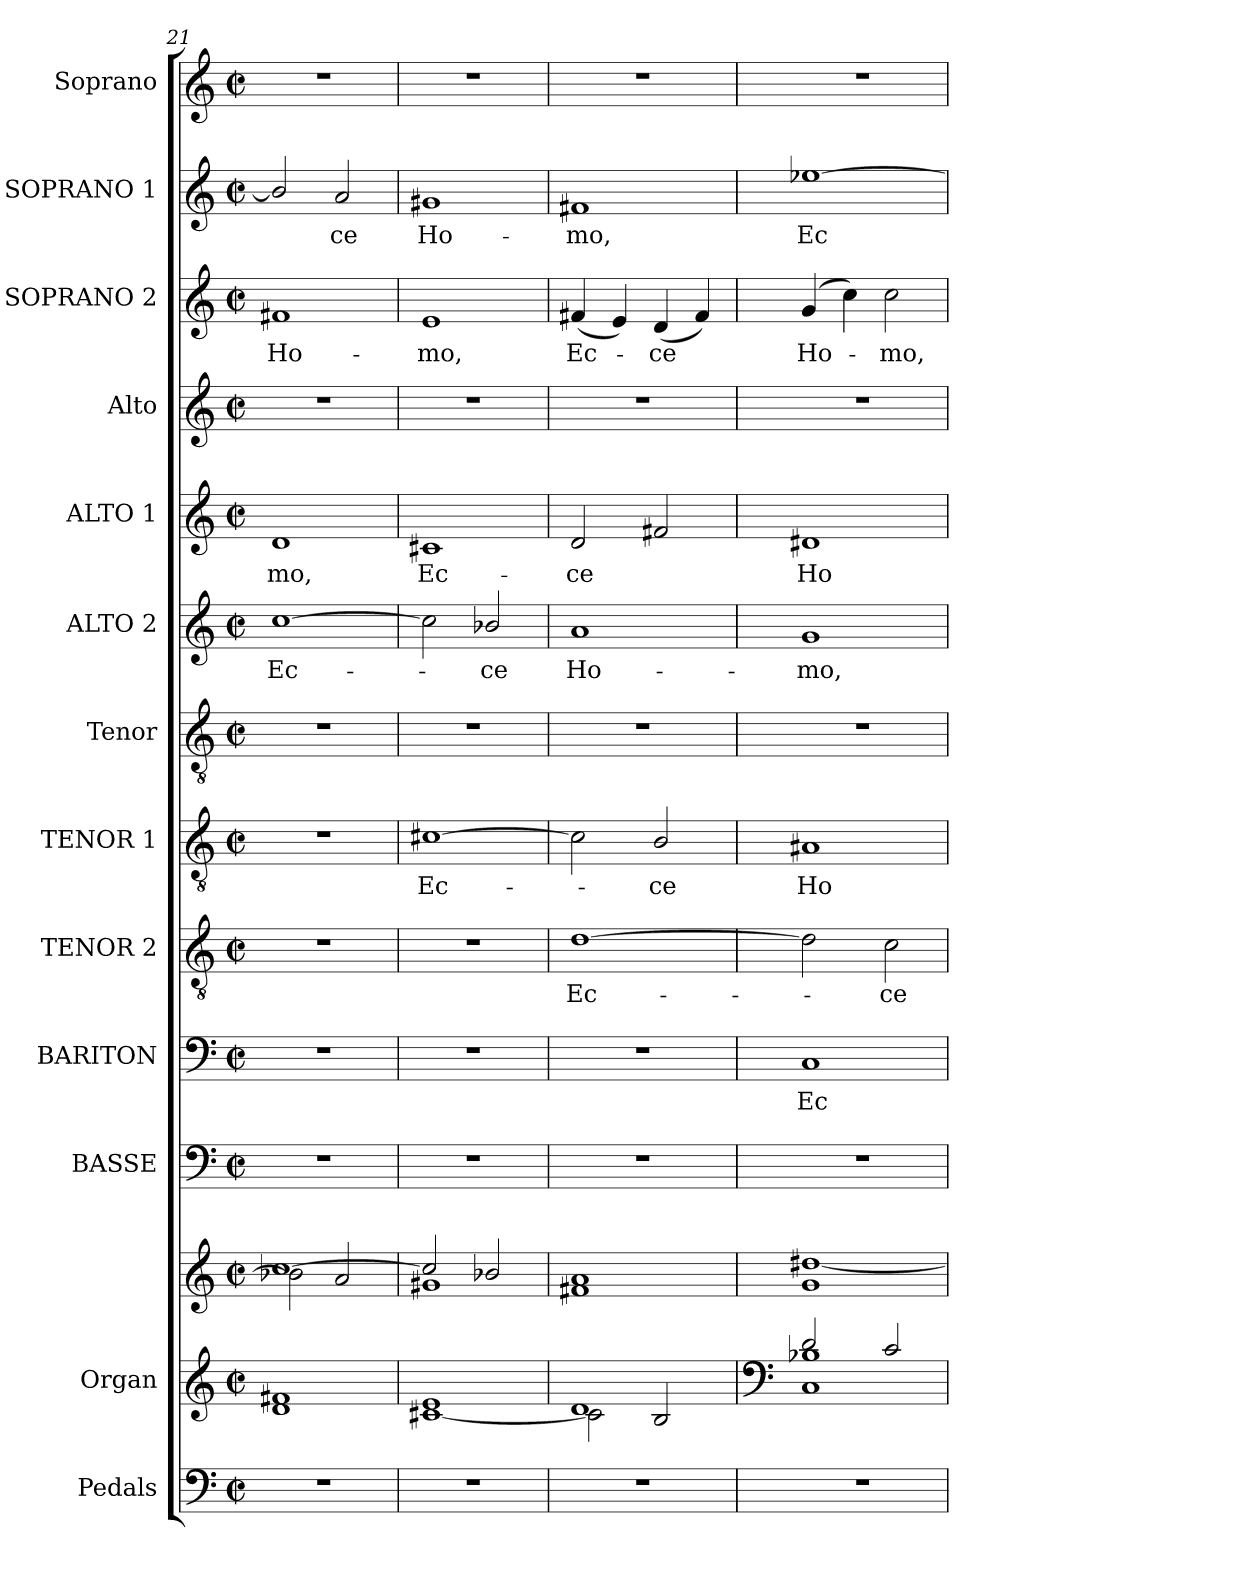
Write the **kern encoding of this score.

**kern	**kern	**kern	**kern	**kern	**text	**kern	**text	**kern	**text	**kern	**kern	**text	**kern	**text	**kern	**kern	**text	**kern	**text	**kern
*part13	*part12	*part12	*part11	*part10	*part10	*part9	*part9	*part8	*part8	*part7	*part6	*part6	*part5	*part5	*part4	*part3	*part3	*part2	*part2	*part1
*staff14	*staff13	*staff12	*staff11	*staff10	*staff10	*staff9	*staff9	*staff8	*staff8	*staff7	*staff6	*staff6	*staff5	*staff5	*staff4	*staff3	*staff3	*staff2	*staff2	*staff1
*I"Pedals	*I"Organ	*	*I"BASSE	*I"BARITON	*	*I"TENOR 2	*	*I"TENOR 1	*	*I"Tenor	*I"ALTO 2	*	*I"ALTO 1	*	*I"Alto	*I"SOPRANO 2	*	*I"SOPRANO 1	*	*I"Soprano
*I'Ped.	*I'Org.	*	*I'B.	*I'Bar.	*	*I'T. 2	*	*I'T. 1	*	*I'T.	*I'A. 2	*	*I'A. 1	*	*I'A.	*I'S. 2	*	*	*	*I'S.
*clefF4	*clefG2	*clefG2	*clefF4	*clefF4	*	*clefGv2	*	*clefGv2	*	*clefGv2	*clefG2	*	*clefG2	*	*clefG2	*clefG2	*	*clefG2	*	*clefG2
*	*	*	*	*	*	*ITrd7c12	*	*ITrd7c12	*	*ITrd7c12	*	*	*	*	*	*	*	*	*	*
*k[]	*k[]	*k[]	*k[]	*k[]	*	*k[]	*	*k[]	*	*k[]	*k[]	*	*k[]	*	*k[]	*k[]	*	*k[]	*	*k[]
*M2/2	*M2/2	*M2/2	*M2/2	*M2/2	*	*M2/2	*	*M2/2	*	*M2/2	*M2/2	*	*M2/2	*	*M2/2	*M2/2	*	*M2/2	*	*M2/2
*met(c|)	*met(c|)	*met(c|)	*met(c|)	*met(c|)	*	*met(c|)	*	*met(c|)	*	*met(c|)	*met(c|)	*	*met(c|)	*	*met(c|)	*met(c|)	*	*met(c|)	*	*met(c|)
=21	=21	=21	=21	=21	=21	=21	=21	=21	=21	=21	=21	=21	=21	=21	=21	=21	=21	=21	=21	=21
*	*	*^	*	*	*	*	*	*	*	*	*	*	*	*	*	*	*	*	*	*
!	!	!	!	!	!	!	!	!	!	!	!	!	!LO:LY:b:color=#000000	!	!	!	!	!	!	!	!
!	!	!	!	!	!	!	!	!	!	!	!	!	!	!	!LO:LY:b:color=#000000	!	!	!	!	!	!
!	!	!	!	!	!	!	!	!	!	!	!	!	!	!	!	!	!	!LO:LY:b:color=#000000	!	!	!
1r	1di 1f#Xi	[>1cci	2b-Xi\]	1r	1r	.	1r	.	1r	.	1r	[>1cci	Ec-	1di	-mo,	1r	1f#Xi	Ho-	2b-i/]	.	1r
!	!	!	!	!	!	!	!	!	!	!	!	!	!	!	!	!	!	!	!	!LO:LY:b:color=#000000	!
.	.	.	2ai/	.	.	.	.	.	.	.	.	.	.	.	.	.	.	.	2ai/	-ce	.
=22	=22	=22	=22	=22	=22	=22	=22	=22	=22	=22	=22	=22	=22	=22	=22	=22	=22	=22	=22	=22	=22
!	!	!	!	!	!	!	!	!	!	!LO:LY:b:color=#000000	!	!	!	!	!	!	!	!	!	!	!
!	!	!	!	!	!	!	!	!	!	!	!	!	!	!	!LO:LY:b:color=#000000	!	!	!	!	!	!
!	!	!	!	!	!	!	!	!	!	!	!	!	!	!	!	!	!	!LO:LY:b:color=#000000	!	!	!
!	!	!	!	!	!	!	!	!	!	!	!	!	!	!	!	!	!	!	!	!LO:LY:b:color=#000000	!
1r	[<1c#Xi 1ei	2cci/]	1g#Xi	1r	1r	.	1r	.	[>1C#Xi	Ec-	1r	2cci\]	.	1c#Xi	Ec-	1r	1ei	-mo,	1g#Xi	Ho-	1r
!	!	!	!	!	!	!	!	!	!	!	!	!	!LO:LY:b:color=#000000	!	!	!	!	!	!	!	!
.	.	2b-Xi/	.	.	.	.	.	.	.	.	.	2b-Xi/	-ce	.	.	.	.	.	.	.	.
*	*	*v	*v	*	*	*	*	*	*	*	*	*	*	*	*	*	*	*	*	*	*
=23	=23	=23	=23	=23	=23	=23	=23	=23	=23	=23	=23	=23	=23	=23	=23	=23	=23	=23	=23	=23
*	*^	*	*	*	*	*	*	*	*	*	*	*	*	*	*	*	*	*	*	*
!	!	!	!	!	!	!	!	!LO:LY:b:color=#000000	!	!	!	!	!	!	!	!	!	!	!	!	!
!	!	!	!	!	!	!	!	!	!	!	!	!	!LO:LY:b:color=#000000	!	!	!	!	!	!	!	!
!	!	!	!	!	!	!	!	!	!	!	!	!	!	!	!LO:LY:b:color=#000000	!	!	!	!	!	!
!	!	!	!	!	!	!	!	!	!	!	!	!	!	!	!	!	!	!LO:LY:b:color=#000000	!	!	!
!	!	!	!	!	!	!	!	!	!	!	!	!	!	!	!	!	!	!	!	!LO:LY:b:color=#000000	!
1r	1di	2c#i\]	1f#Xi 1ai	1r	1r	.	[>1Di	Ec-	2C#i\]	.	1r	1ai	Ho-	2di/	-ce	1r	(4f#Xi/	Ec-	1f#Xi	-mo,	1r
.	.	.	.	.	.	.	.	.	.	.	.	.	.	.	.	.	4ei/)	.	.	.	.
!	!	!	!	!	!	!	!	!	!	!LO:LY:b:color=#000000	!	!	!	!	!	!	!	!	!	!	!
!	!	!	!	!	!	!	!	!	!	!	!	!	!	!	!	!	!	!LO:LY:b:color=#000000	!	!	!
.	.	2Bi/	.	.	.	.	.	.	2BBi/	-ce	.	.	.	2f#Xi/	.	.	(4di/	-ce	.	.	.
.	.	.	.	.	.	.	.	.	.	.	.	.	.	.	.	.	4f#i/)	.	.	.	.
=24	=24	=24	=24	=24	=24	=24	=24	=24	=24	=24	=24	=24	=24	=24	=24	=24	=24	=24	=24	=24	=24
*	*clefF4	*	*	*	*	*	*	*	*	*	*	*	*	*	*	*	*	*	*	*	*
*	*	*	*^	*	*	*	*	*	*	*	*	*	*	*	*	*	*	*	*	*	*
!	!	!	!	!	!	!	!LO:LY:b:color=#000000	!	!	!	!	!	!	!	!	!	!	!	!	!	!	!
!	!	!	!	!	!	!	!	!	!	!	!LO:LY:b:color=#000000	!	!	!	!	!	!	!	!	!	!	!
!	!	!	!	!	!	!	!	!	!	!	!	!	!	!LO:LY:b:color=#000000	!	!	!	!	!	!	!	!
!	!	!	!	!	!	!	!	!	!	!	!	!	!	!	!	!LO:LY:b:color=#000000	!	!	!	!	!	!
!	!	!	!	!	!	!	!	!	!	!	!	!	!	!	!	!	!	!	!LO:LY:b:color=#000000	!	!	!
!	!	!	!	!	!	!	!	!	!	!	!	!	!	!	!	!	!	!	!	!	!LO:LY:b:color=#000000	!
1r	2di/	1Ci 1B-Xi	1ryy	1gi [>1dd#Xi	1r	1Ci	Ec-	2Di\]	.	1AA#Xi	Ho-	1r	1gi	-mo,	1d#Xi	Ho-	1r	(4gi/	Ho-	[>1ee-Xi	Ec-	1r
.	.	.	.	.	.	.	.	.	.	.	.	.	.	.	.	.	.	4cci\)	.	.	.	.
!	!	!	!	!	!	!	!	!	!LO:LY:b:color=#000000	!	!	!	!	!	!	!	!	!	!	!	!	!
!	!	!	!	!	!	!	!	!	!	!	!	!	!	!	!	!	!	!	!LO:LY:b:color=#000000	!	!	!
.	2ci/	.	.	.	.	.	.	2Ci\	-ce	.	.	.	.	.	.	.	.	2cci\	-mo,	.	.	.
*	*v	*v	*	*	*	*	*	*	*	*	*	*	*	*	*	*	*	*	*	*	*	*
*	*	*v	*v	*	*	*	*	*	*	*	*	*	*	*	*	*	*	*	*	*	*
=	=	=	=	=	=	=	=	=	=	=	=	=	=	=	=	=	=	=	=	=
*-	*-	*-	*-	*-	*-	*-	*-	*-	*-	*-	*-	*-	*-	*-	*-	*-	*-	*-	*-	*-
